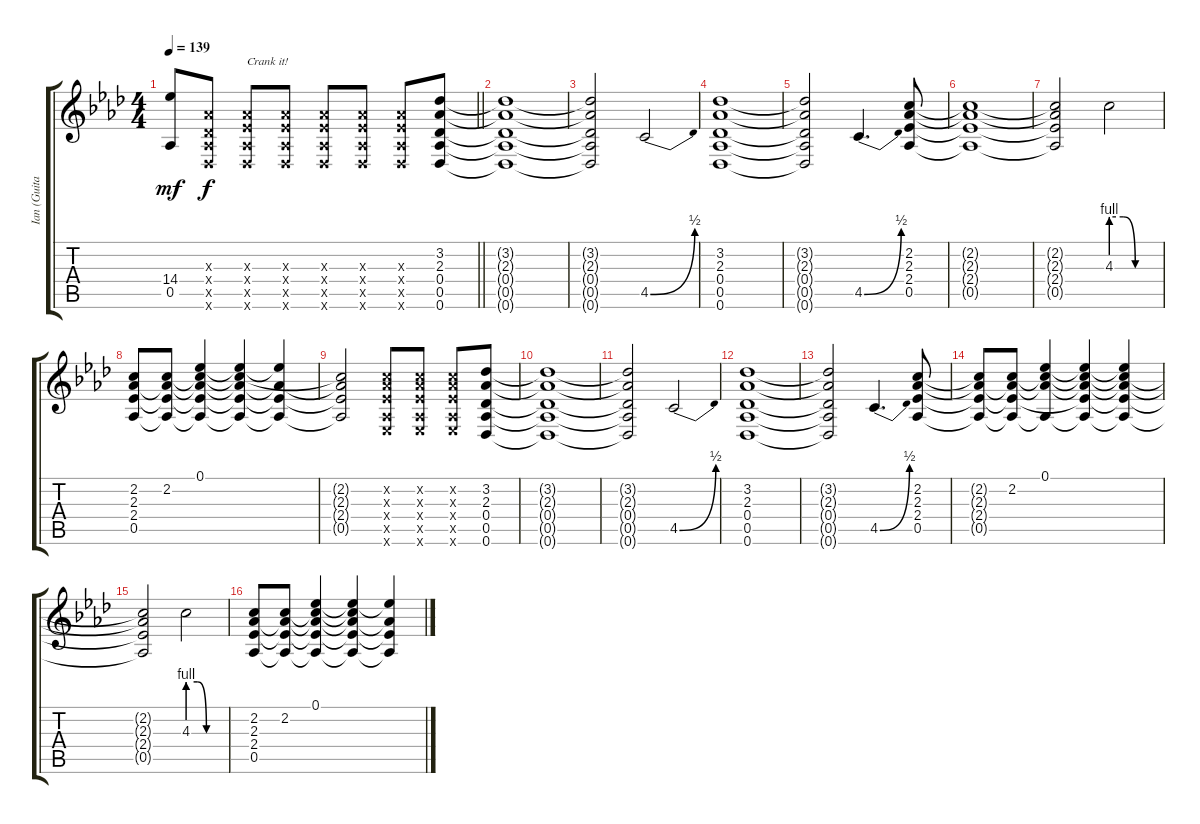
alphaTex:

\track ("Ian (Guitar 1)" "Ian (Guita") {instrument overdrivenguitar}
\staff {score tabs}
\tuning (Eb4 Bb3 Gb3 Db3 Ab2 Db2) {hide}
\ts (4 4)
\tempo 139
\clef g2
\barLineRight lightlight
\ks ab
(14.4{t} 0.5{t}).8{dy mf} (2.3{x} 0.4{x} 0.5{x} 0.6{x}).8{dy f} (2.3{x} 2.4{x} 0.5{x} 0.6{x}).8{txt "Crank it!" volume 15} (2.3{x} 2.4{x} 0.5{x} 0.6{x}).8 (2.3{x} 2.4{x} 0.5{x} 0.6{x}).8 (2.3{x} 2.4{x} 0.5{x} 0.6{x}).8 (2.3{x} 2.4{x} 0.5{x} 0.6{x}).8 (3.2 2.3 0.4 0.5 0.6).8{volume 13} |
(3.2{t} 2.3{t} 0.4{t} 0.5{t} 0.6{t}).1 |
(3.2{t} 2.3{t} 0.4{t} 0.5{t} 0.6{t}).2 4.5{be (bend 0 0 60 2)}.2 |
(3.2 2.3 0.4 0.5 0.6).1 |
(3.2{t} 2.3{t} 0.4{t} 0.5{t} 0.6{t}).2 4.5{be (bend 0 0 60 2)}.4{d} (2.2 2.3 2.4 0.5).8 |
(2.2{t} 2.3{t} 2.4{t} 0.5{t}).1 |
(2.2{t} 2.3{t} 2.4{t} 0.5{t}).2 4.3{be (custom 0 4 15 4 30 0 60 0)}.2 |
(2.2 2.3 2.4 0.5).8 (2.2 2.3{t} 2.4{t} 0.5{t}).8 (0.1 2.2{t} 2.3{t} 2.4{t} 0.5{t}).4 (0.1{t} 2.2{t} 2.3{t} 2.4{t} 0.5{t}).4 (0.1{t} 2.3{t} 2.4{t} 0.5{t}).4 |
(2.2{t} 2.3{t} 2.4{t} 0.5{t}).2 (2.2{x} 2.3{x} 2.4{x} 0.5{x} 2.6{x}).8{volume 16} (2.2{x} 2.3{x} 2.4{x} 0.5{x} 2.6{x}).8 (2.2{x} 2.3{x} 2.4{x} 0.5{x} 2.6{x}).8 (3.2 2.3 0.4 0.5 0.6).8{volume 13} |
(3.2{t} 2.3{t} 0.4{t} 0.5{t} 0.6{t}).1 |
(3.2{t} 2.3{t} 0.4{t} 0.5{t} 0.6{t}).2 4.5{be (bend 0 0 60 2)}.2 |
(3.2 2.3 0.4 0.5 0.6).1 |
(3.2{t} 2.3{t} 0.4{t} 0.5{t} 0.6{t}).2 4.5{be (bend 0 0 60 2)}.4{d} (2.2 2.3 2.4 0.5).8 |
(2.2{t} 2.3{t} 2.4{t} 0.5{t}).8 (2.2 2.3{t} 2.4{t} 0.5{t}).8 (0.1 2.2{t} 2.3{t} 0.5{t}).4 (0.1{t} 2.2{t} 2.3{t} 2.4{t} 0.5{t}).4 (0.1{t} 2.2{t} 2.3{t} 2.4{t} 0.5{t}).4 |
(2.2{t} 2.3{t} 2.4{t} 0.5{t}).2 4.3{be (custom 0 4 15 4 30 0 60 0)}.2 |
(2.2 2.3 2.4 0.5).8 (2.2 2.3{t} 2.4{t} 0.5{t}).8 (0.1 2.2{t} 2.3{t} 2.4{t} 0.5{t}).4 (0.1{t} 2.2{t} 2.3{t} 2.4{t} 0.5{t}).4 (0.1{t} 2.3{t} 2.4{t} 0.5{t}).4
